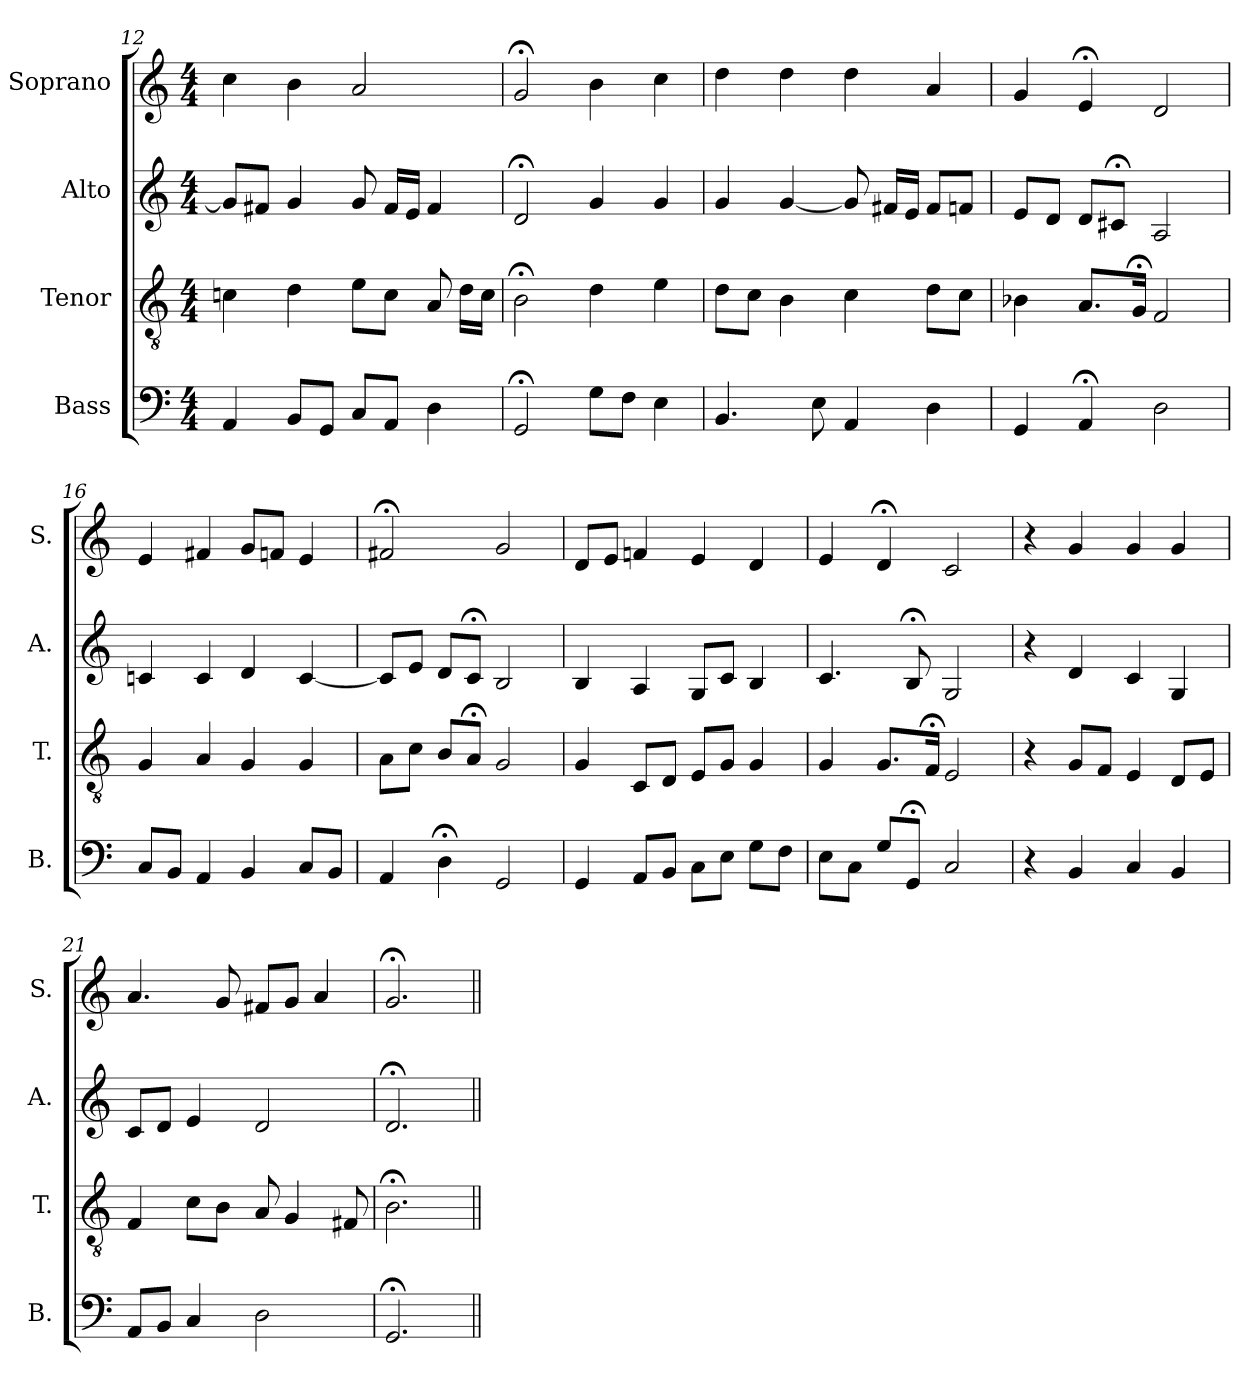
**kern	**kern	**kern	**kern
*part4	*part3	*part2	*part1
*staff4	*staff3	*staff2	*staff1
*I"Bass	*I"Tenor	*I"Alto	*I"Soprano
*I'B.	*I'T.	*I'A.	*I'S.
*clefF4	*clefGv2	*clefG2	*clefG2
*	*ITrd7c12	*	*
*k[]	*k[]	*k[]	*k[]
*C:	*C:	*C:	*C:
*M4/4	*M4/4	*M4/4	*M4/4
=12	=12	=12	=12
4AA/	4Cn\	8g/L]	4cc\
.	.	8f#X/J	.
8BB/L	4D\	4g/	4b\
8GG/J	.	.	.
8C/L	8E\L	8g/	2a/
8AA/J	8C\J	16f#/LL	.
.	.	16e/JJ	.
4D\	8AA/	4f#/	.
.	16D\LL	.	.
.	16C\JJ	.	.
=13	=13	=13	=13
2GG;</	2BB;<\	2d;</	2g;</
8G\L	4D\	4g/	4b\
8F\J	.	.	.
4E\	4E\	4g/	4cc\
=14	=14	=14	=14
4.BB/	8D\L	4g/	4dd\
.	8C\J	.	.
.	4BB\	[4g/	4dd\
8E\	.	.	.
4AA/	4C\	8g/]	4dd\
.	.	16f#X/LL	.
.	.	16e/JJ	.
4D\	8D\L	8f#/L	4a/
.	8C\J	8fn/J	.
!!LO:LB:g=z
=15	=15	=15	=15
4GG/	4BB-X\	8e/L	4g/
.	.	8d/J	.
4AA;</	8.AA/L	8d/L	4e;</
.	.	8c#X;</J	.
.	16GG;</Jk	.	.
2D\	2FF/	2A/	2d/
=16	=16	=16	=16
8C/L	4GG/	4cn/	4e/
8BB/J	.	.	.
4AA/	4AA/	4c/	4f#X/
4BB/	4GG/	4d/	8g/L
.	.	.	8fn/J
8C/L	4GG/	[4c/	4e/
8BB/J	.	.	.
=17	=17	=17	=17
4AA/	8AA\L	8c/L]	2f#X;</
.	8C\J	8e/J	.
4D;<\	8BB/L	8d/L	.
.	8AA;</J	8c;</J	.
2GG/	2GG/	2B/	2g/
=18	=18	=18	=18
4GG/	4GG/	4B/	8d/L
.	.	.	8e/J
8AA/L	8CC/L	4A/	4fn/
8BB/J	8DD/J	.	.
8C\L	8EE/L	8G/L	4e/
8E\J	8GG/J	8c/J	.
8G\L	4GG/	4B/	4d/
8F\J	.	.	.
!!LO:LB:g=z
=19	=19	=19	=19
8E\L	4GG/	4.c/	4e/
8C\J	.	.	.
8G/L	8.GG/L	.	4d;</
8GG;</J	.	8B;</	.
.	16FF;</Jk	.	.
2C/	2EE/	2G/	2c/
=20	=20	=20	=20
4r	4r	4r	4r
4BB/	8GG/L	4d/	4g/
.	8FF/J	.	.
4C/	4EE/	4c/	4g/
4BB/	8DD/L	4G/	4g/
.	8EE/J	.	.
=21	=21	=21	=21
8AA/L	4FF/	8c/L	4.a/
8BB/J	.	8d/J	.
4C/	8C\L	4e/	.
.	8BB\J	.	8g/
2D\	8AA/	2d/	8f#X/L
.	4GG/	.	8g/J
.	.	.	4a/
.	8FF#X/	.	.
=22	=22	=22	=22
2.GG;</	2.BB;<\	2.d;</	2.g;</
=||	=||	=||	=||
*-	*-	*-	*-
